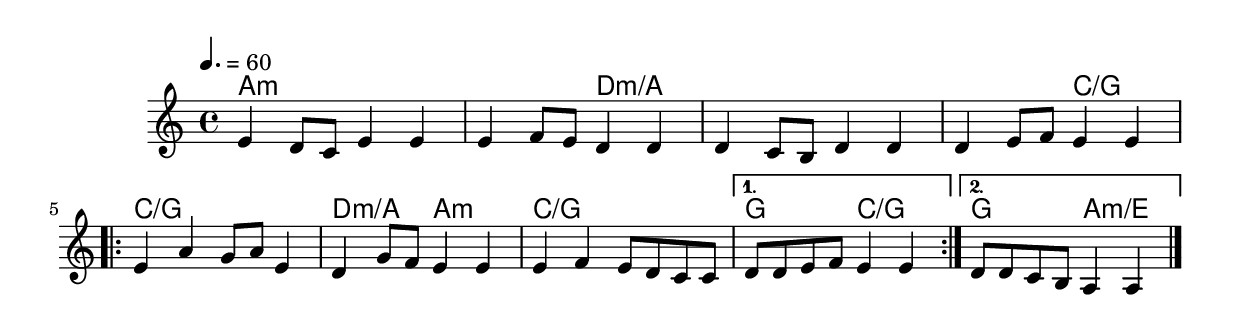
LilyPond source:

\version "2.18.2"

<<
  \chords {
    \set chordChanges = ##t

    a1:m | a2:m d:m/a |
    d1:m/a | d2:m/a c/g |

    \repeat volta 2 {
      c1/g | d2:m/a a:m | c1/g |
    }
    \alternative {
      { g2 c/g }
      { g2 a:m/e }
    }
  }

  \relative {
    \key a \minor
    \tempo 4. = 60

    e'4 d8 c e4 e | e f8 e d4 d |
    d c8 b d4 d | d e8 f e4 e | \break

    \repeat volta 2 {
      e a g8 a e4 | d g8 f e4 e |
      e f e8 d c c |
    }
    \alternative {
      { d d e f e4 e | }
      { d8 d c b a4 a \bar "|." }
    }
  }
>>
